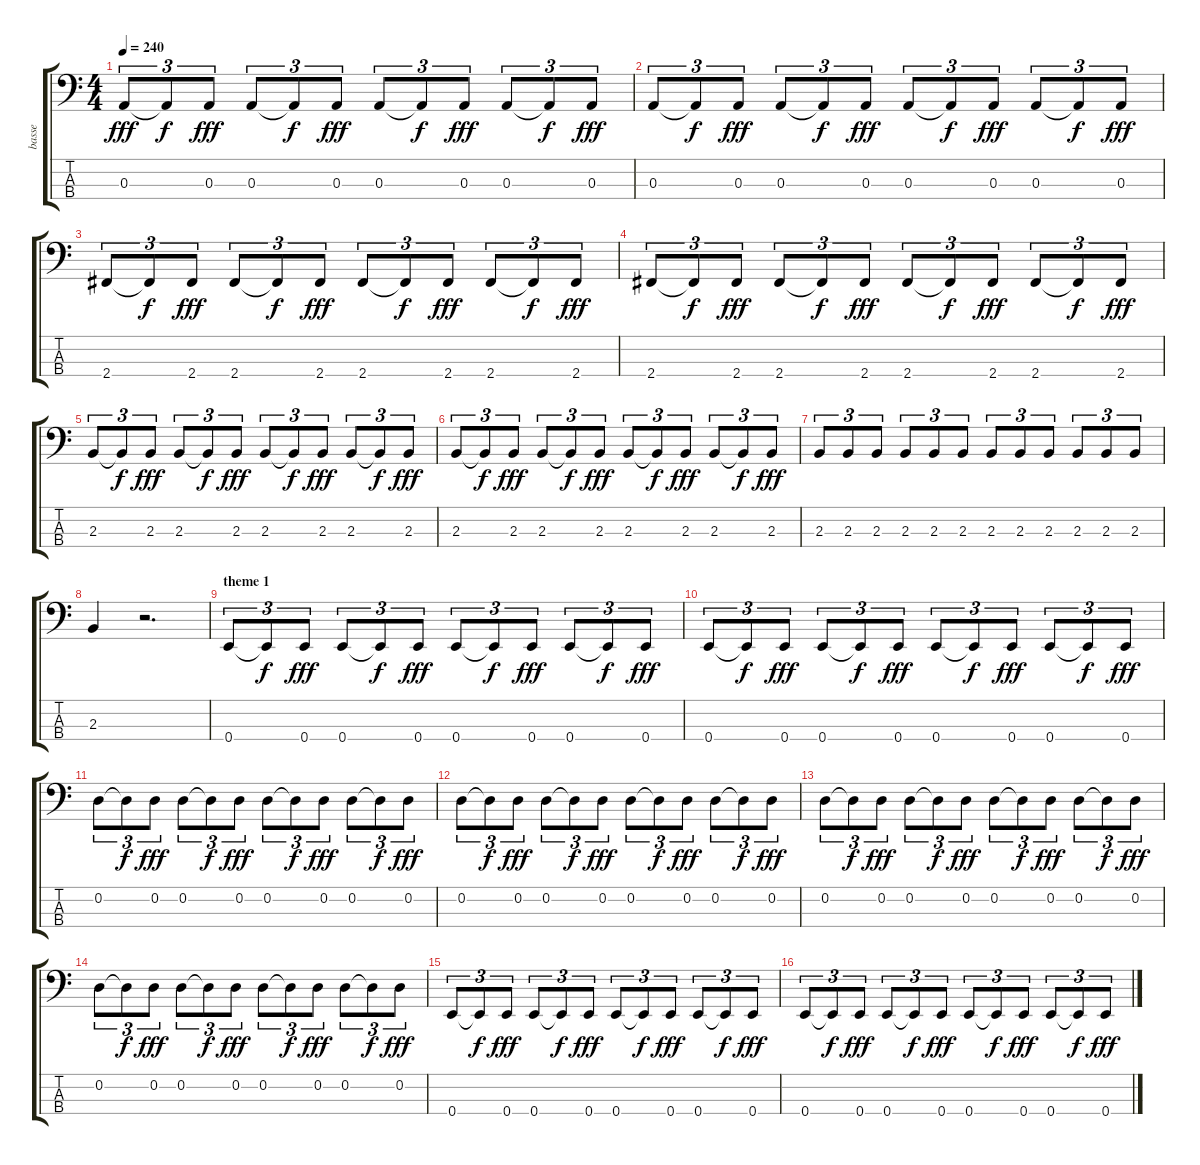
\track ("basse" "basse") {instrument electricbassfinger}
\staff {score tabs}
\tuning (G2 D2 A1 E1) {hide}
\ts (4 4)
\tempo 240
\clef f4
\ks c
0.3.8{tu (3 2) dy fff} 0.3{t}.8{tu (3 2) dy f} 0.3.8{tu (3 2) dy fff} 0.3.8{tu (3 2)} 0.3{t}.8{tu (3 2) dy f} 0.3.8{tu (3 2) dy fff} 0.3.8{tu (3 2)} 0.3{t}.8{tu (3 2) dy f} 0.3.8{tu (3 2) dy fff} 0.3.8{tu (3 2)} 0.3{t}.8{tu (3 2) dy f} 0.3.8{tu (3 2) dy fff} |
0.3.8{tu (3 2)} 0.3{t}.8{tu (3 2) dy f} 0.3.8{tu (3 2) dy fff} 0.3.8{tu (3 2)} 0.3{t}.8{tu (3 2) dy f} 0.3.8{tu (3 2) dy fff} 0.3.8{tu (3 2)} 0.3{t}.8{tu (3 2) dy f} 0.3.8{tu (3 2) dy fff} 0.3.8{tu (3 2)} 0.3{t}.8{tu (3 2) dy f} 0.3.8{tu (3 2) dy fff} |
2.4.8{tu (3 2)} 2.4{t}.8{tu (3 2) dy f} 2.4.8{tu (3 2) dy fff} 2.4.8{tu (3 2)} 2.4{t}.8{tu (3 2) dy f} 2.4.8{tu (3 2) dy fff} 2.4.8{tu (3 2)} 2.4{t}.8{tu (3 2) dy f} 2.4.8{tu (3 2) dy fff} 2.4.8{tu (3 2)} 2.4{t}.8{tu (3 2) dy f} 2.4.8{tu (3 2) dy fff} |
2.4.8{tu (3 2)} 2.4{t}.8{tu (3 2) dy f} 2.4.8{tu (3 2) dy fff} 2.4.8{tu (3 2)} 2.4{t}.8{tu (3 2) dy f} 2.4.8{tu (3 2) dy fff} 2.4.8{tu (3 2)} 2.4{t}.8{tu (3 2) dy f} 2.4.8{tu (3 2) dy fff} 2.4.8{tu (3 2)} 2.4{t}.8{tu (3 2) dy f} 2.4.8{tu (3 2) dy fff} |
2.3.8{tu (3 2)} 2.3{t}.8{tu (3 2) dy f} 2.3.8{tu (3 2) dy fff} 2.3.8{tu (3 2)} 2.3{t}.8{tu (3 2) dy f} 2.3.8{tu (3 2) dy fff} 2.3.8{tu (3 2)} 2.3{t}.8{tu (3 2) dy f} 2.3.8{tu (3 2) dy fff} 2.3.8{tu (3 2)} 2.3{t}.8{tu (3 2) dy f} 2.3.8{tu (3 2) dy fff} |
2.3.8{tu (3 2)} 2.3{t}.8{tu (3 2) dy f} 2.3.8{tu (3 2) dy fff} 2.3.8{tu (3 2)} 2.3{t}.8{tu (3 2) dy f} 2.3.8{tu (3 2) dy fff} 2.3.8{tu (3 2)} 2.3{t}.8{tu (3 2) dy f} 2.3.8{tu (3 2) dy fff} 2.3.8{tu (3 2)} 2.3{t}.8{tu (3 2) dy f} 2.3.8{tu (3 2) dy fff} |
2.3.8{tu (3 2)} 2.3.8{tu (3 2)} 2.3.8{tu (3 2)} 2.3.8{tu (3 2)} 2.3.8{tu (3 2)} 2.3.8{tu (3 2)} 2.3.8{tu (3 2)} 2.3.8{tu (3 2)} 2.3.8{tu (3 2)} 2.3.8{tu (3 2)} 2.3.8{tu (3 2)} 2.3.8{tu (3 2)} |
2.3.4 r.2{d} |
\section ("" "theme 1")
0.4.8{tu (3 2)} 0.4{t}.8{tu (3 2) dy f} 0.4.8{tu (3 2) dy fff} 0.4.8{tu (3 2)} 0.4{t}.8{tu (3 2) dy f} 0.4.8{tu (3 2) dy fff} 0.4.8{tu (3 2)} 0.4{t}.8{tu (3 2) dy f} 0.4.8{tu (3 2) dy fff} 0.4.8{tu (3 2)} 0.4{t}.8{tu (3 2) dy f} 0.4.8{tu (3 2) dy fff} |
0.4.8{tu (3 2)} 0.4{t}.8{tu (3 2) dy f} 0.4.8{tu (3 2) dy fff} 0.4.8{tu (3 2)} 0.4{t}.8{tu (3 2) dy f} 0.4.8{tu (3 2) dy fff} 0.4.8{tu (3 2)} 0.4{t}.8{tu (3 2) dy f} 0.4.8{tu (3 2) dy fff} 0.4.8{tu (3 2)} 0.4{t}.8{tu (3 2) dy f} 0.4.8{tu (3 2) dy fff} |
0.2.8{tu (3 2)} 0.2{t}.8{tu (3 2) dy f} 0.2.8{tu (3 2) dy fff} 0.2.8{tu (3 2)} 0.2{t}.8{tu (3 2) dy f} 0.2.8{tu (3 2) dy fff} 0.2.8{tu (3 2)} 0.2{t}.8{tu (3 2) dy f} 0.2.8{tu (3 2) dy fff} 0.2.8{tu (3 2)} 0.2{t}.8{tu (3 2) dy f} 0.2.8{tu (3 2) dy fff} |
0.2.8{tu (3 2)} 0.2{t}.8{tu (3 2) dy f} 0.2.8{tu (3 2) dy fff} 0.2.8{tu (3 2)} 0.2{t}.8{tu (3 2) dy f} 0.2.8{tu (3 2) dy fff} 0.2.8{tu (3 2)} 0.2{t}.8{tu (3 2) dy f} 0.2.8{tu (3 2) dy fff} 0.2.8{tu (3 2)} 0.2{t}.8{tu (3 2) dy f} 0.2.8{tu (3 2) dy fff} |
0.2.8{tu (3 2)} 0.2{t}.8{tu (3 2) dy f} 0.2.8{tu (3 2) dy fff} 0.2.8{tu (3 2)} 0.2{t}.8{tu (3 2) dy f} 0.2.8{tu (3 2) dy fff} 0.2.8{tu (3 2)} 0.2{t}.8{tu (3 2) dy f} 0.2.8{tu (3 2) dy fff} 0.2.8{tu (3 2)} 0.2{t}.8{tu (3 2) dy f} 0.2.8{tu (3 2) dy fff} |
0.2.8{tu (3 2)} 0.2{t}.8{tu (3 2) dy f} 0.2.8{tu (3 2) dy fff} 0.2.8{tu (3 2)} 0.2{t}.8{tu (3 2) dy f} 0.2.8{tu (3 2) dy fff} 0.2.8{tu (3 2)} 0.2{t}.8{tu (3 2) dy f} 0.2.8{tu (3 2) dy fff} 0.2.8{tu (3 2)} 0.2{t}.8{tu (3 2) dy f} 0.2.8{tu (3 2) dy fff} |
0.4.8{tu (3 2)} 0.4{t}.8{tu (3 2) dy f} 0.4.8{tu (3 2) dy fff} 0.4.8{tu (3 2)} 0.4{t}.8{tu (3 2) dy f} 0.4.8{tu (3 2) dy fff} 0.4.8{tu (3 2)} 0.4{t}.8{tu (3 2) dy f} 0.4.8{tu (3 2) dy fff} 0.4.8{tu (3 2)} 0.4{t}.8{tu (3 2) dy f} 0.4.8{tu (3 2) dy fff} |
0.4.8{tu (3 2)} 0.4{t}.8{tu (3 2) dy f} 0.4.8{tu (3 2) dy fff} 0.4.8{tu (3 2)} 0.4{t}.8{tu (3 2) dy f} 0.4.8{tu (3 2) dy fff} 0.4.8{tu (3 2)} 0.4{t}.8{tu (3 2) dy f} 0.4.8{tu (3 2) dy fff} 0.4.8{tu (3 2)} 0.4{t}.8{tu (3 2) dy f} 0.4.8{tu (3 2) dy fff}
